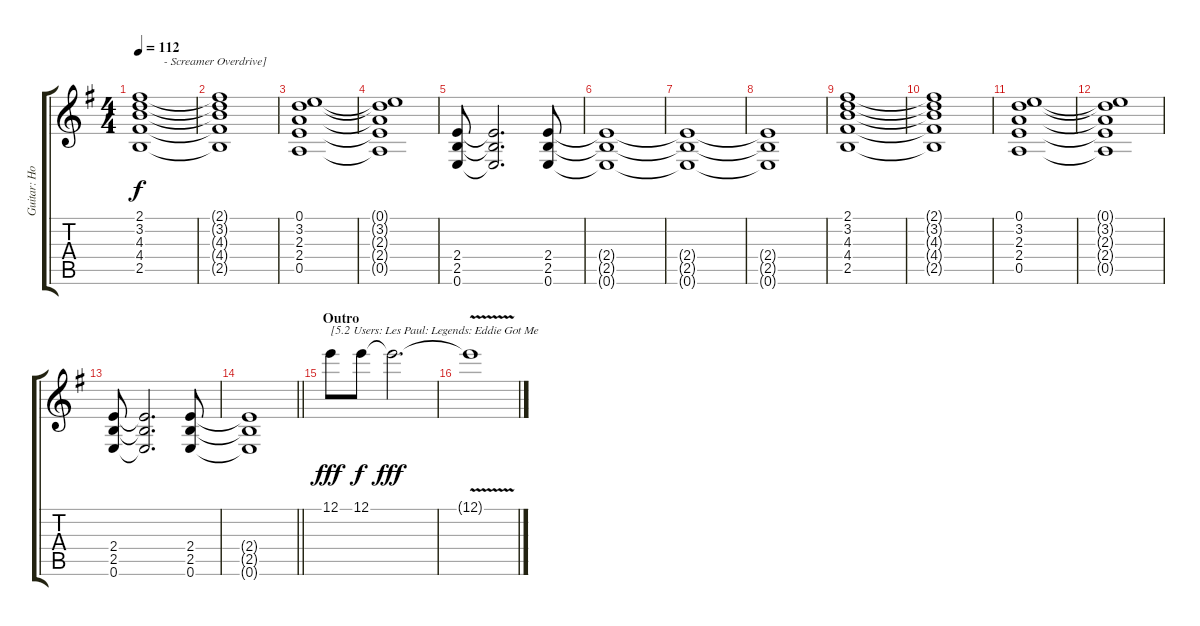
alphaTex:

\track ("Guitar: Howard" "Guitar: Ho") {instrument distortionguitar}
\staff {score tabs}
\tuning (E4 B3 G3 D3 A2 E2) {hide}
\ts (4 4)
\tempo 112
\clef g2
\ks g
(2.1 3.2 4.3 4.4 2.5).1{txt "        - Screamer Overdrive]" dy f} |
(2.1{t} 3.2{t} 4.3{t} 4.4{t} 2.5{t}).1 |
(0.1 3.2 2.3 2.4 0.5).1 |
(0.1{t} 3.2{t} 2.3{t} 2.4{t} 0.5{t}).1 |
(2.4 2.5 0.6).8 (2.4{t} 2.5{t} 0.6{t}).2{d} (2.4 2.5 0.6).8 |
(2.4{t} 2.5{t} 0.6{t}).1 |
(2.4{t} 2.5{t} 0.6{t}).1 |
(2.4{t} 2.5{t} 0.6{t}).1 |
(2.1 3.2 4.3 4.4 2.5).1 |
(2.1{t} 3.2{t} 4.3{t} 4.4{t} 2.5{t}).1 |
(0.1 3.2 2.3 2.4 0.5).1 |
(0.1{t} 3.2{t} 2.3{t} 2.4{t} 0.5{t}).1 |
(2.4 2.5 0.6).8 (2.4{t} 2.5{t} 0.6{t}).2{d} (2.4 2.5 0.6).8 |
\barLineRight lightlight
(2.4{t} 2.5{t} 0.6{t}).1 |
\section ("" "Outro")
12.1.8{txt "[5.2 Users: Les Paul: Legends: Eddie Got Me" dy fff volume 16 balance 8 instrument overdrivenguitar} 12.1.8{dy f} 12.1{t}.2{d dy fff} |
12.1{v t}.1
